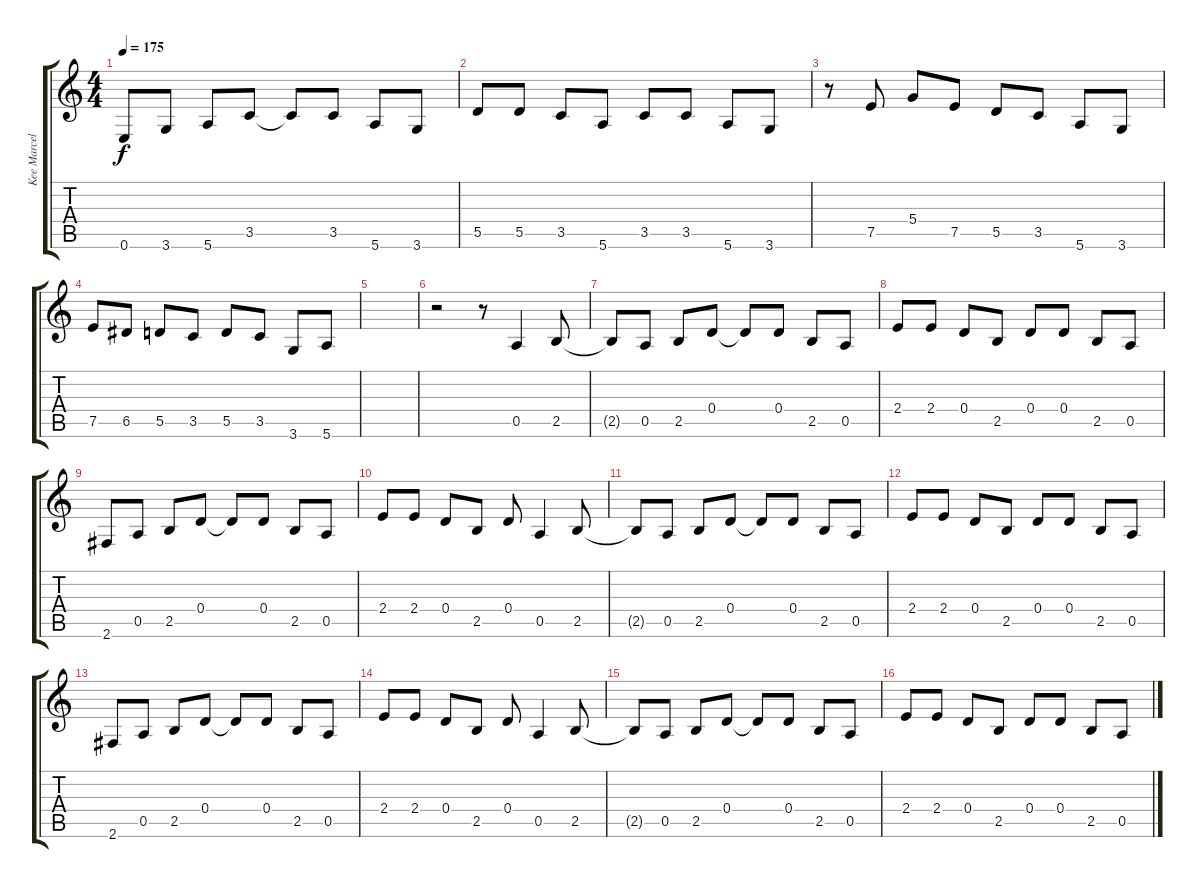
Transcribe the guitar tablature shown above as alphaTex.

\track ("Kee Marcello" "Kee Marcel") {instrument overdrivenguitar}
\staff {score tabs}
\tuning (E4 B3 G3 D3 A2 E2) {hide}
\ts (4 4)
\tempo 175
\clef g2
\ks c
0.6.8{dy f} 3.6.8 5.6.8 3.5.8 3.5{t}.8 3.5.8 5.6.8 3.6.8 |
5.5.8 5.5.8 3.5.8 5.6.8 3.5.8 3.5.8 5.6.8 3.6.8 |
r.8 7.5.8 5.4.8 7.5.8 5.5.8 3.5.8 5.6.8 3.6.8 |
7.5.8 6.5.8 5.5.8 3.5.8 5.5.8 3.5.8 3.6.8 5.6.8 |
|
r.2 r.8 0.5.4 2.5.8 |
2.5{t}.8 0.5.8 2.5.8 0.4.8 0.4{t}.8 0.4.8 2.5.8 0.5.8 |
2.4.8 2.4.8 0.4.8 2.5.8 0.4.8 0.4.8 2.5.8 0.5.8 |
2.6.8 0.5.8 2.5.8 0.4.8 0.4{t}.8 0.4.8 2.5.8 0.5.8 |
2.4.8 2.4.8 0.4.8 2.5.8 0.4.8 0.5.4 2.5.8 |
2.5{t}.8 0.5.8 2.5.8 0.4.8 0.4{t}.8 0.4.8 2.5.8 0.5.8 |
2.4.8 2.4.8 0.4.8 2.5.8 0.4.8 0.4.8 2.5.8 0.5.8 |
2.6.8 0.5.8 2.5.8 0.4.8 0.4{t}.8 0.4.8 2.5.8 0.5.8 |
2.4.8 2.4.8 0.4.8 2.5.8 0.4.8 0.5.4 2.5.8 |
2.5{t}.8 0.5.8 2.5.8 0.4.8 0.4{t}.8 0.4.8 2.5.8 0.5.8 |
2.4.8 2.4.8 0.4.8 2.5.8 0.4.8 0.4.8 2.5.8 0.5.8
